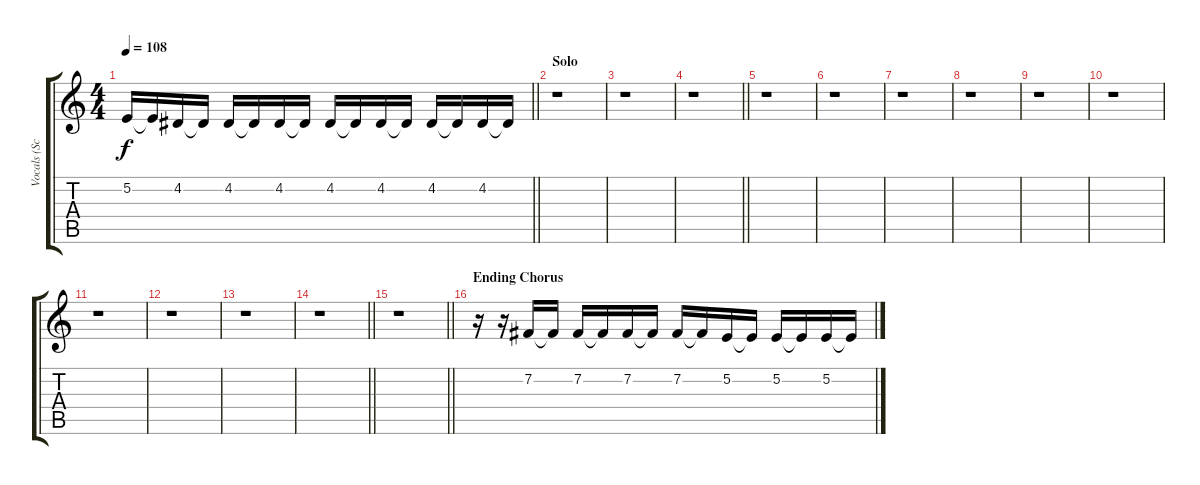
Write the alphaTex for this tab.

\track ("Vocals (Scott Weiland)" "Vocals (Sc") {instrument lead2sawtooth}
\staff {score tabs}
\tuning (E4 B3 G3 D3 A2 E2) {hide}
\ts (4 4)
\tempo 108
\clef g2
\barLineRight lightlight
\ks c
5.2.16{dy f} 5.2{t}.16 4.2.16 4.2{t}.16 4.2.16 4.2{t}.16 4.2.16 4.2{t}.16 4.2.16 4.2{t}.16 4.2.16 4.2{t}.16 4.2.16 4.2{t}.16 4.2.16 4.2{t}.16 |
\section ("" "Solo")
r.1 |
r.1 |
\barLineRight lightlight
r.1 |
r.1 |
r.1 |
r.1 |
r.1 |
r.1 |
r.1 |
r.1 |
r.1 |
r.1 |
\barLineRight lightlight
r.1 |
\barLineRight lightlight
r.1 |
\section ("" "Ending Chorus")
r.16 r.16 7.2.16 7.2{t}.16 7.2.16 7.2{t}.16 7.2.16 7.2{t}.16 7.2.16 7.2{t}.16 5.2.16 5.2{t}.16 5.2.16 5.2{t}.16 5.2.16 5.2{t}.16
